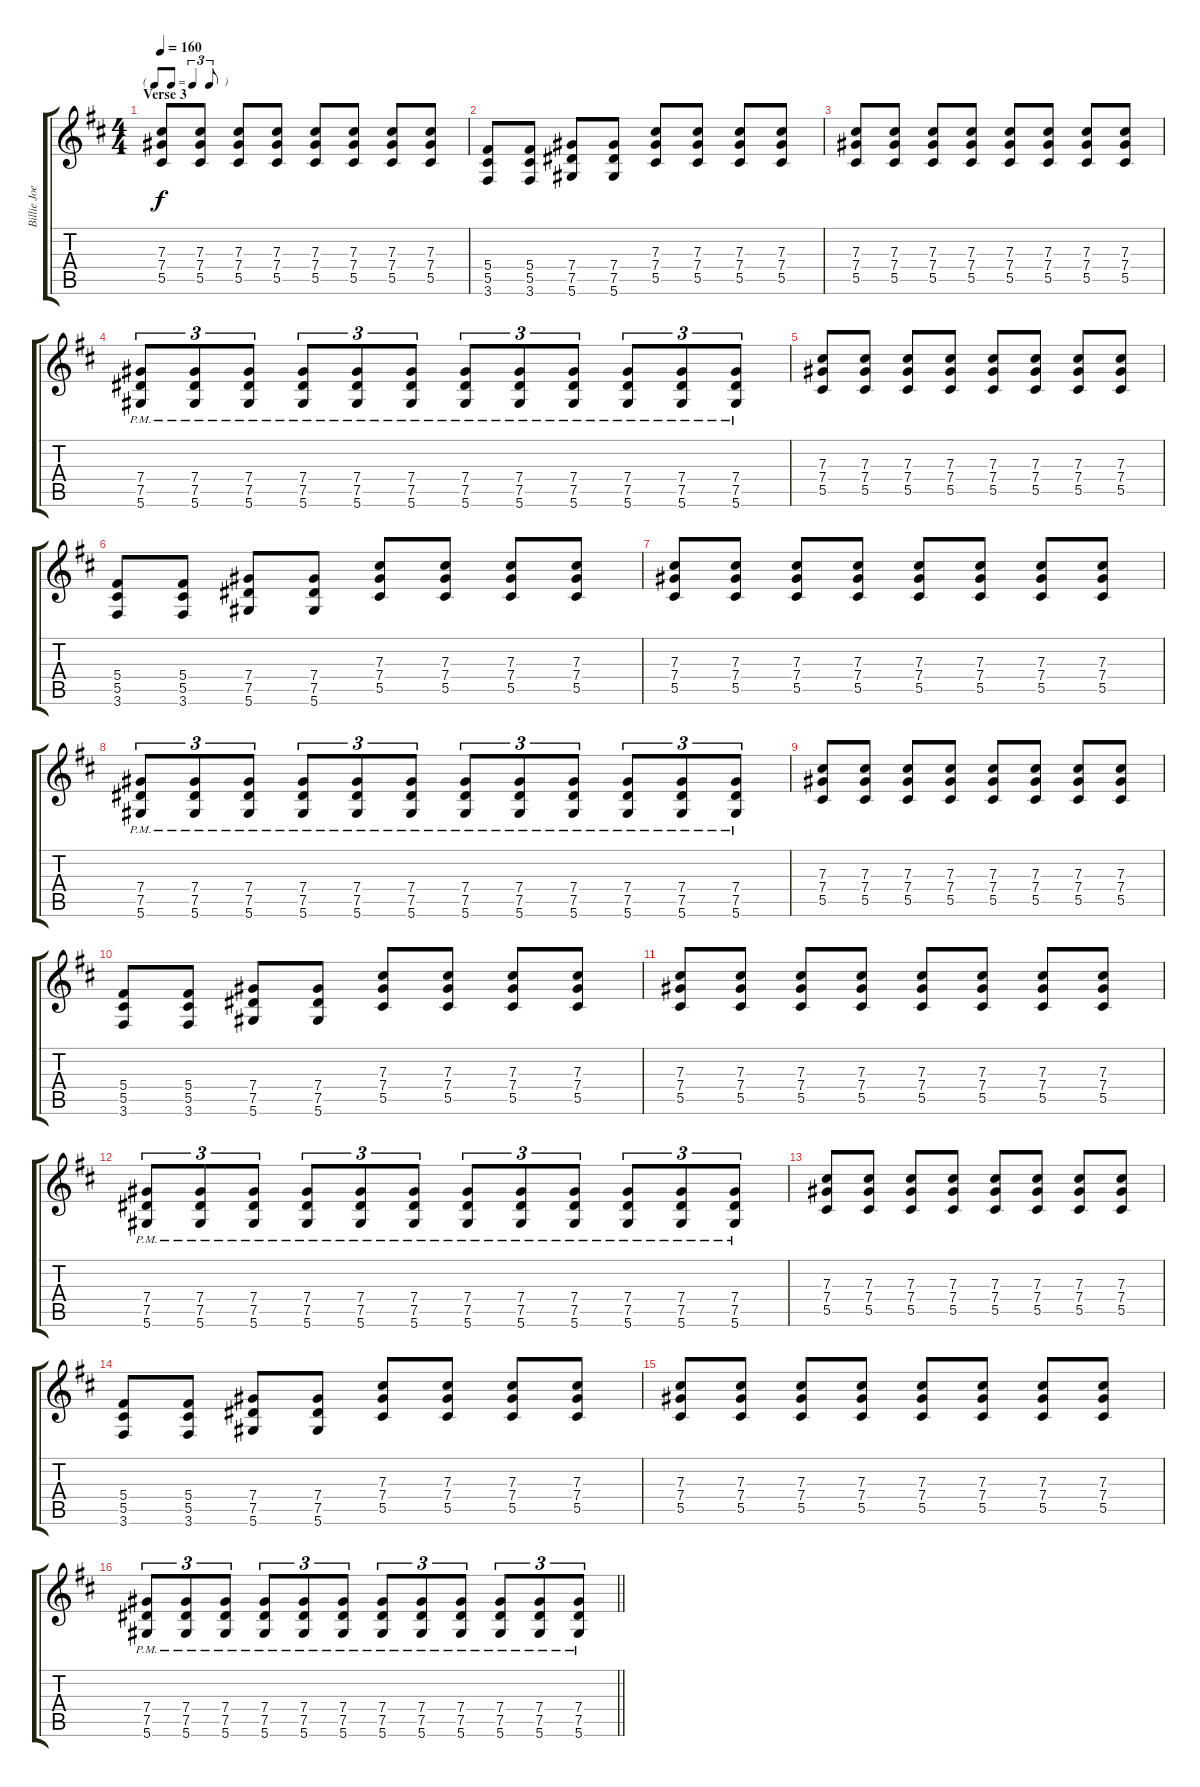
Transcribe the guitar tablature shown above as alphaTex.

\track ("Billie Joe Armstrong (Rhthym Guitar)" "Billie Joe") {instrument distortionguitar}
\staff {score tabs}
\tuning (Eb4 Bb3 Gb3 Db3 Ab2 Eb2) {hide}
\ts (4 4)
\tf triplet8th
\section ("" "Verse 3")
\tempo 160
\clef g2
\ks d
(7.3 7.4 5.5).8{dy f} (7.3 7.4 5.5).8 (7.3 7.4 5.5).8 (7.3 7.4 5.5).8 (7.3 7.4 5.5).8 (7.3 7.4 5.5).8 (7.3 7.4 5.5).8 (7.3 7.4 5.5).8 |
(5.4 5.5 3.6).8 (5.4 5.5 3.6).8 (7.4 7.5 5.6).8 (7.4 7.5 5.6).8 (7.3 7.4 5.5).8 (7.3 7.4 5.5).8 (7.3 7.4 5.5).8 (7.3 7.4 5.5).8 |
(7.3 7.4 5.5).8 (7.3 7.4 5.5).8 (7.3 7.4 5.5).8 (7.3 7.4 5.5).8 (7.3 7.4 5.5).8 (7.3 7.4 5.5).8 (7.3 7.4 5.5).8 (7.3 7.4 5.5).8 |
(7.4{pm} 7.5{pm} 5.6{pm}).8{tu (3 2)} (7.4{pm} 7.5{pm} 5.6{pm}).8{tu (3 2)} (7.4{pm} 7.5{pm} 5.6{pm}).8{tu (3 2)} (7.4{pm} 7.5{pm} 5.6{pm}).8{tu (3 2)} (7.4{pm} 7.5{pm} 5.6{pm}).8{tu (3 2)} (7.4{pm} 7.5{pm} 5.6{pm}).8{tu (3 2)} (7.4{pm} 7.5{pm} 5.6{pm}).8{tu (3 2)} (7.4{pm} 7.5{pm} 5.6{pm}).8{tu (3 2)} (7.4{pm} 7.5{pm} 5.6{pm}).8{tu (3 2)} (7.4{pm} 7.5{pm} 5.6{pm}).8{tu (3 2)} (7.4{pm} 7.5{pm} 5.6{pm}).8{tu (3 2)} (7.4{pm} 7.5{pm} 5.6{pm}).8{tu (3 2)} |
(7.3 7.4 5.5).8 (7.3 7.4 5.5).8 (7.3 7.4 5.5).8 (7.3 7.4 5.5).8 (7.3 7.4 5.5).8 (7.3 7.4 5.5).8 (7.3 7.4 5.5).8 (7.3 7.4 5.5).8 |
(5.4 5.5 3.6).8 (5.4 5.5 3.6).8 (7.4 7.5 5.6).8 (7.4 7.5 5.6).8 (7.3 7.4 5.5).8 (7.3 7.4 5.5).8 (7.3 7.4 5.5).8 (7.3 7.4 5.5).8 |
(7.3 7.4 5.5).8 (7.3 7.4 5.5).8 (7.3 7.4 5.5).8 (7.3 7.4 5.5).8 (7.3 7.4 5.5).8 (7.3 7.4 5.5).8 (7.3 7.4 5.5).8 (7.3 7.4 5.5).8 |
(7.4{pm} 7.5{pm} 5.6{pm}).8{tu (3 2)} (7.4{pm} 7.5{pm} 5.6{pm}).8{tu (3 2)} (7.4{pm} 7.5{pm} 5.6{pm}).8{tu (3 2)} (7.4{pm} 7.5{pm} 5.6{pm}).8{tu (3 2)} (7.4{pm} 7.5{pm} 5.6{pm}).8{tu (3 2)} (7.4{pm} 7.5{pm} 5.6{pm}).8{tu (3 2)} (7.4{pm} 7.5{pm} 5.6{pm}).8{tu (3 2)} (7.4{pm} 7.5{pm} 5.6{pm}).8{tu (3 2)} (7.4{pm} 7.5{pm} 5.6{pm}).8{tu (3 2)} (7.4{pm} 7.5{pm} 5.6{pm}).8{tu (3 2)} (7.4{pm} 7.5{pm} 5.6{pm}).8{tu (3 2)} (7.4{pm} 7.5{pm} 5.6{pm}).8{tu (3 2)} |
(7.3 7.4 5.5).8 (7.3 7.4 5.5).8 (7.3 7.4 5.5).8 (7.3 7.4 5.5).8 (7.3 7.4 5.5).8 (7.3 7.4 5.5).8 (7.3 7.4 5.5).8 (7.3 7.4 5.5).8 |
(5.4 5.5 3.6).8 (5.4 5.5 3.6).8 (7.4 7.5 5.6).8 (7.4 7.5 5.6).8 (7.3 7.4 5.5).8 (7.3 7.4 5.5).8 (7.3 7.4 5.5).8 (7.3 7.4 5.5).8 |
(7.3 7.4 5.5).8 (7.3 7.4 5.5).8 (7.3 7.4 5.5).8 (7.3 7.4 5.5).8 (7.3 7.4 5.5).8 (7.3 7.4 5.5).8 (7.3 7.4 5.5).8 (7.3 7.4 5.5).8 |
(7.4{pm} 7.5{pm} 5.6{pm}).8{tu (3 2)} (7.4{pm} 7.5{pm} 5.6{pm}).8{tu (3 2)} (7.4{pm} 7.5{pm} 5.6{pm}).8{tu (3 2)} (7.4{pm} 7.5{pm} 5.6{pm}).8{tu (3 2)} (7.4{pm} 7.5{pm} 5.6{pm}).8{tu (3 2)} (7.4{pm} 7.5{pm} 5.6{pm}).8{tu (3 2)} (7.4{pm} 7.5{pm} 5.6{pm}).8{tu (3 2)} (7.4{pm} 7.5{pm} 5.6{pm}).8{tu (3 2)} (7.4{pm} 7.5{pm} 5.6{pm}).8{tu (3 2)} (7.4{pm} 7.5{pm} 5.6{pm}).8{tu (3 2)} (7.4{pm} 7.5{pm} 5.6{pm}).8{tu (3 2)} (7.4{pm} 7.5{pm} 5.6{pm}).8{tu (3 2)} |
(7.3 7.4 5.5).8 (7.3 7.4 5.5).8 (7.3 7.4 5.5).8 (7.3 7.4 5.5).8 (7.3 7.4 5.5).8 (7.3 7.4 5.5).8 (7.3 7.4 5.5).8 (7.3 7.4 5.5).8 |
(5.4 5.5 3.6).8 (5.4 5.5 3.6).8 (7.4 7.5 5.6).8 (7.4 7.5 5.6).8 (7.3 7.4 5.5).8 (7.3 7.4 5.5).8 (7.3 7.4 5.5).8 (7.3 7.4 5.5).8 |
(7.3 7.4 5.5).8 (7.3 7.4 5.5).8 (7.3 7.4 5.5).8 (7.3 7.4 5.5).8 (7.3 7.4 5.5).8 (7.3 7.4 5.5).8 (7.3 7.4 5.5).8 (7.3 7.4 5.5).8 |
\barLineRight lightlight
(7.4{pm} 7.5{pm} 5.6{pm}).8{tu (3 2)} (7.4{pm} 7.5{pm} 5.6{pm}).8{tu (3 2)} (7.4{pm} 7.5{pm} 5.6{pm}).8{tu (3 2)} (7.4{pm} 7.5{pm} 5.6{pm}).8{tu (3 2)} (7.4{pm} 7.5{pm} 5.6{pm}).8{tu (3 2)} (7.4{pm} 7.5{pm} 5.6{pm}).8{tu (3 2)} (7.4{pm} 7.5{pm} 5.6{pm}).8{tu (3 2)} (7.4{pm} 7.5{pm} 5.6{pm}).8{tu (3 2)} (7.4{pm} 7.5{pm} 5.6{pm}).8{tu (3 2)} (7.4{pm} 7.5{pm} 5.6{pm}).8{tu (3 2)} (7.4{pm} 7.5{pm} 5.6{pm}).8{tu (3 2)} (7.4{pm} 7.5{pm} 5.6{pm}).8{tu (3 2)}
